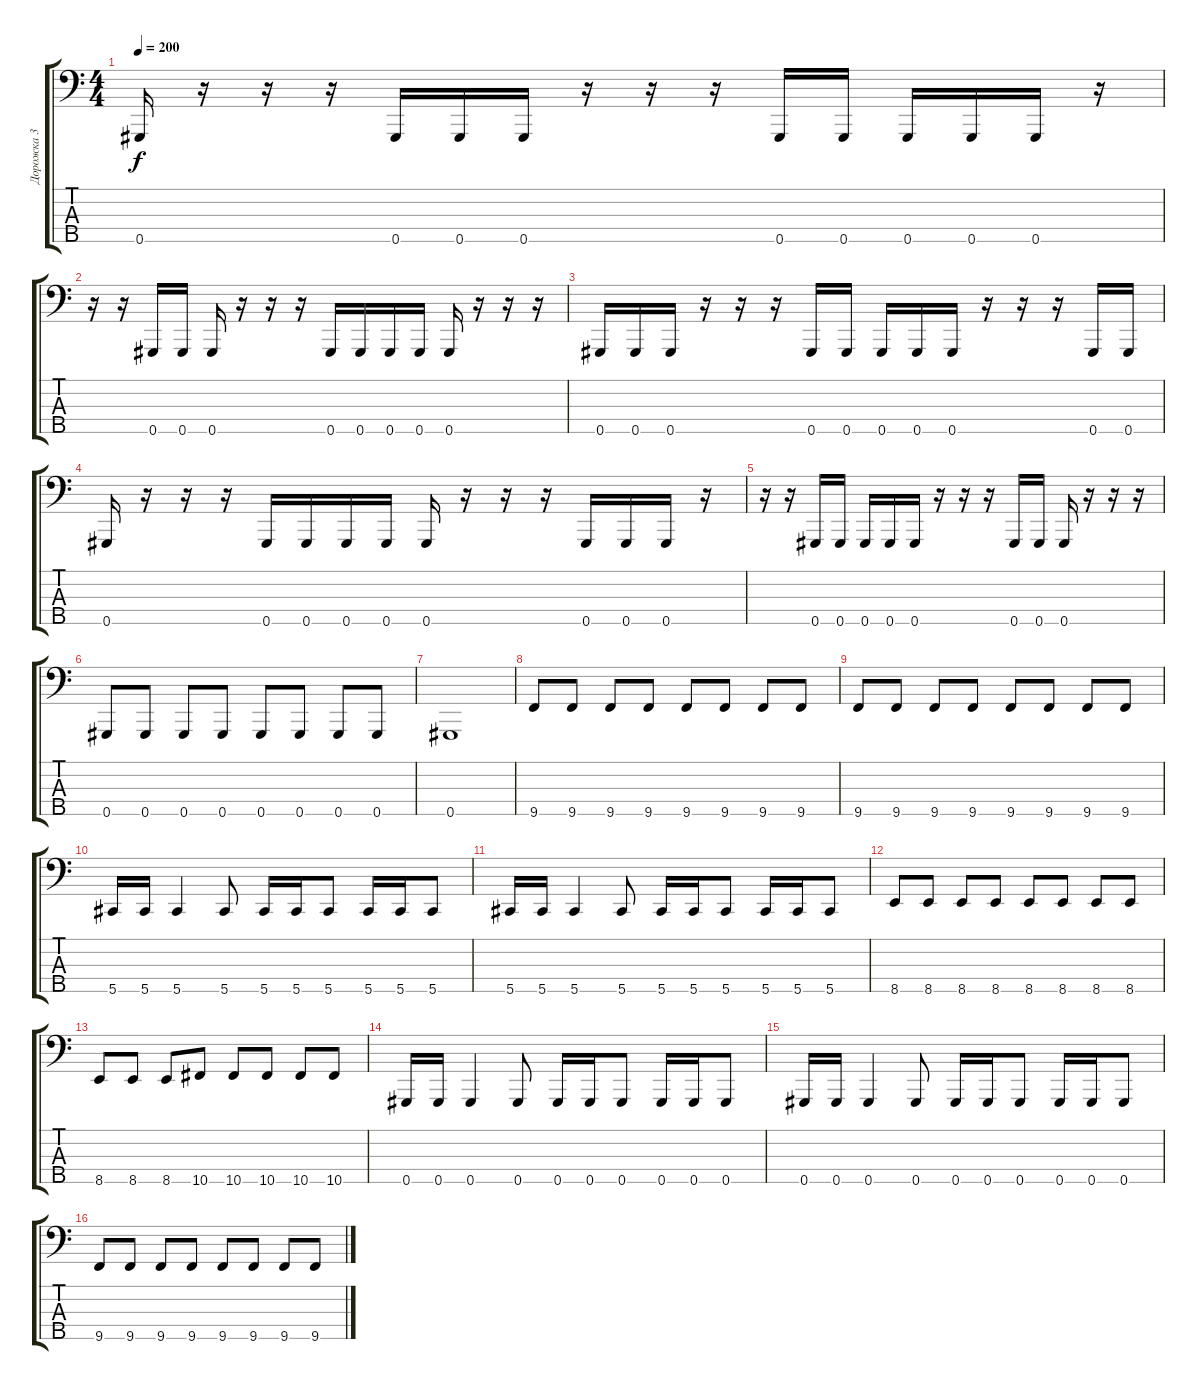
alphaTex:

\track ("Дорожка 3" "Дорожка 3") {instrument electricbasspick}
\staff {score tabs}
\tuning (Gb2 Db2 Ab1 Eb1 Ab0) {hide}
\ts (4 4)
\tempo 200
\clef f4
\ks c
0.5.16{dy f} r.16 r.16 r.16 0.5.16 0.5.16 0.5.16 r.16 r.16 r.16 0.5.16 0.5.16 0.5.16 0.5.16 0.5.16 r.16 |
r.16 r.16 0.5.16 0.5.16 0.5.16 r.16 r.16 r.16 0.5.16 0.5.16 0.5.16 0.5.16 0.5.16 r.16 r.16 r.16 |
0.5.16 0.5.16 0.5.16 r.16 r.16 r.16 0.5.16 0.5.16 0.5.16 0.5.16 0.5.16 r.16 r.16 r.16 0.5.16 0.5.16 |
0.5.16 r.16 r.16 r.16 0.5.16 0.5.16 0.5.16 0.5.16 0.5.16 r.16 r.16 r.16 0.5.16 0.5.16 0.5.16 r.16 |
r.16 r.16 0.5.16 0.5.16 0.5.16 0.5.16 0.5.16 r.16 r.16 r.16 0.5.16 0.5.16 0.5.16 r.16 r.16 r.16 |
0.5.8 0.5.8 0.5.8 0.5.8 0.5.8 0.5.8 0.5.8 0.5.8 |
0.5.1 |
9.5.8 9.5.8 9.5.8 9.5.8 9.5.8 9.5.8 9.5.8 9.5.8 |
9.5.8 9.5.8 9.5.8 9.5.8 9.5.8 9.5.8 9.5.8 9.5.8 |
5.5.16 5.5.16 5.5.4 5.5.8 5.5.16 5.5.16 5.5.8 5.5.16 5.5.16 5.5.8 |
5.5.16 5.5.16 5.5.4 5.5.8 5.5.16 5.5.16 5.5.8 5.5.16 5.5.16 5.5.8 |
8.5.8 8.5.8 8.5.8 8.5.8 8.5.8 8.5.8 8.5.8 8.5.8 |
8.5.8 8.5.8 8.5.8 10.5.8 10.5.8 10.5.8 10.5.8 10.5.8 |
0.5.16 0.5.16 0.5.4 0.5.8 0.5.16 0.5.16 0.5.8 0.5.16 0.5.16 0.5.8 |
0.5.16 0.5.16 0.5.4 0.5.8 0.5.16 0.5.16 0.5.8 0.5.16 0.5.16 0.5.8 |
9.5.8 9.5.8 9.5.8 9.5.8 9.5.8 9.5.8 9.5.8 9.5.8
